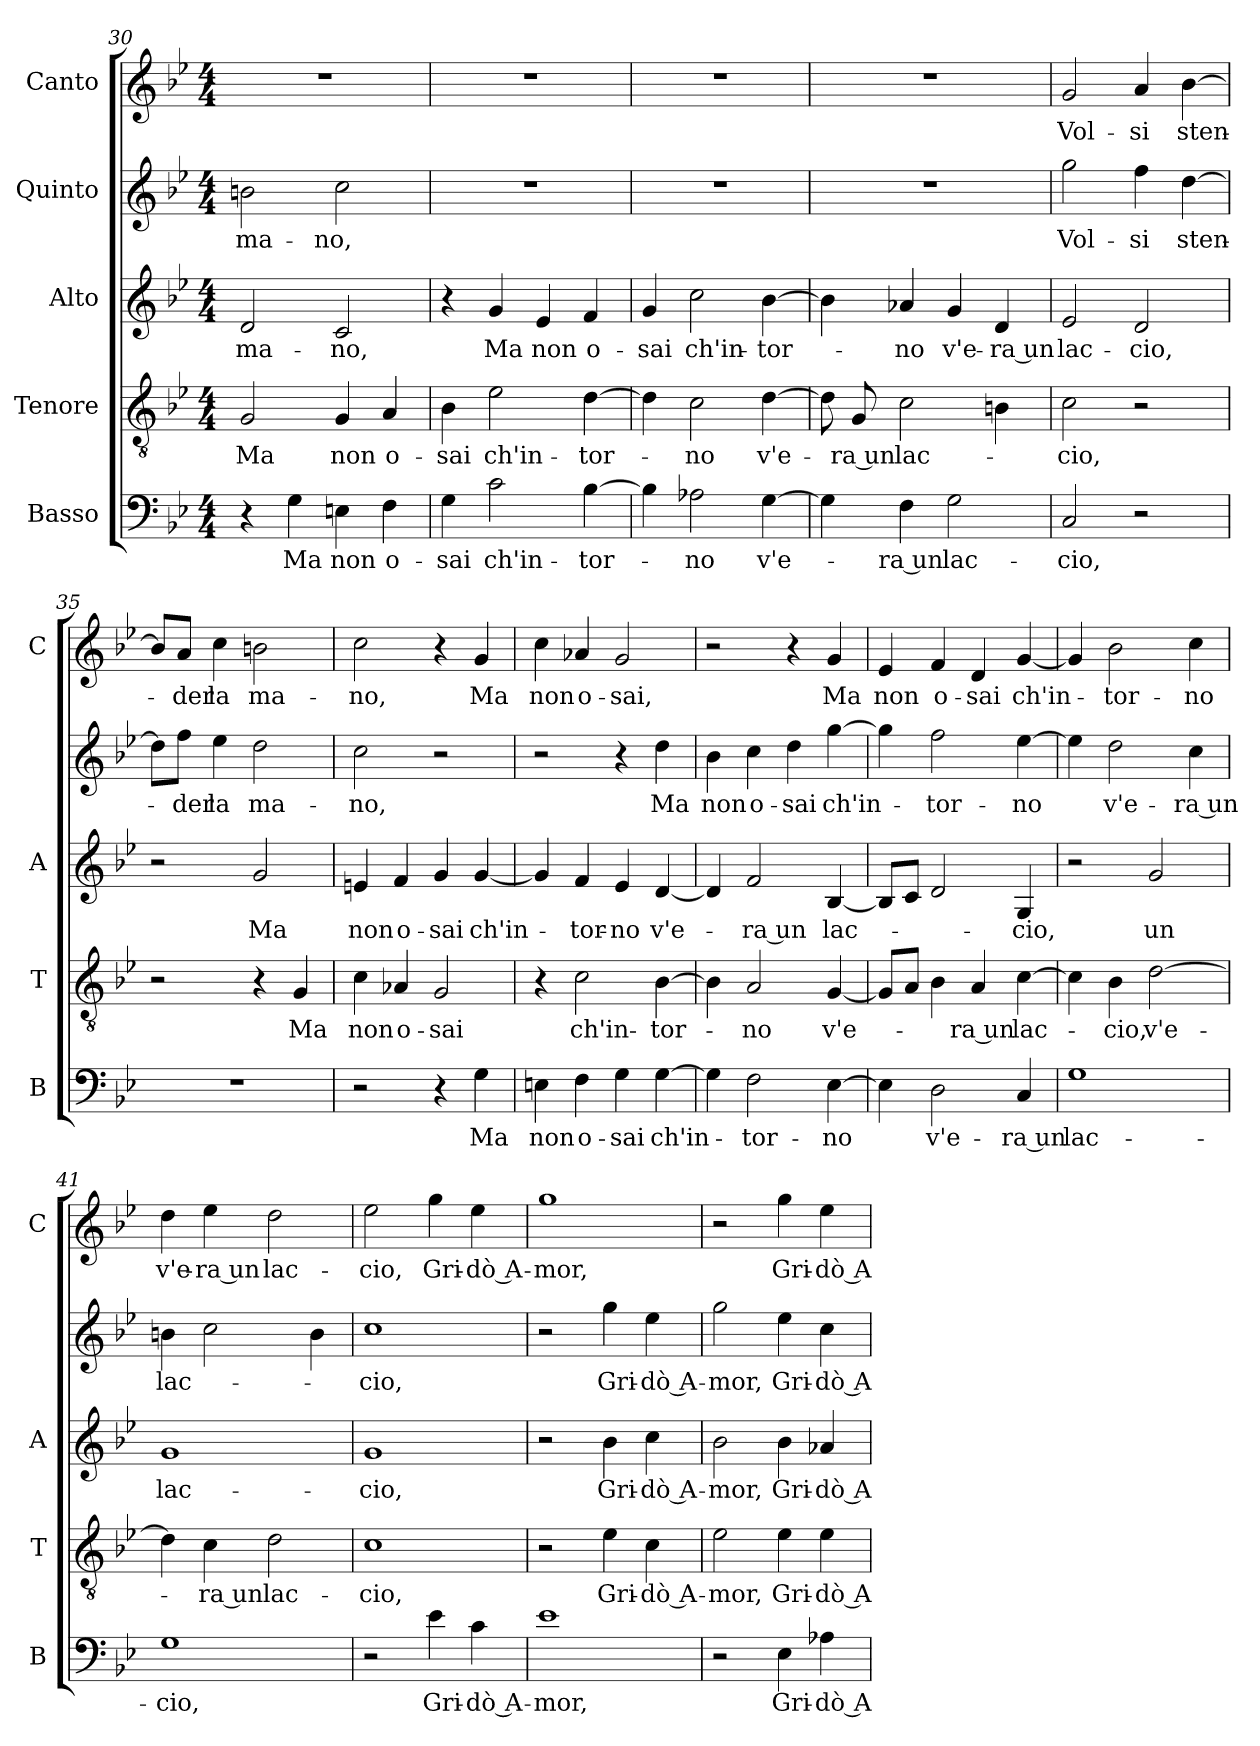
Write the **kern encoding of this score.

**kern	**text	**kern	**text	**kern	**text	**kern	**text	**kern	**text
*part5	*part5	*part4	*part4	*part3	*part3	*part2	*part2	*part1	*part1
*staff5	*staff5	*staff4	*staff4	*staff3	*staff3	*staff2	*staff2	*staff1	*staff1
*I"Basso	*	*I"Tenore	*	*I"Alto	*	*I"Quinto	*	*I"Canto	*
*I'B	*	*I'T	*	*I'A	*	*	*	*I'C	*
*clefF4	*	*clefGv2	*	*clefG2	*	*clefG2	*	*clefG2	*
*k[b-e-]	*	*k[b-e-]	*	*k[b-e-]	*	*k[b-e-]	*	*k[b-e-]	*
*B-:	*	*B-:	*	*B-:	*	*B-:	*	*B-:	*
*M4/4	*	*M4/4	*	*M4/4	*	*M4/4	*	*M4/4	*
=30	=30	=30	=30	=30	=30	=30	=30	=30	=30
!	!	!	!LO:LY:b	!	!LO:LY:b	!	!LO:LY:b	!	!
4r	.	2G/	Ma	2d/	ma-	2bn\	ma-	1r	.
!	!LO:LY:b	!	!	!	!	!	!	!	!
4G\	Ma	.	.	.	.	.	.	.	.
!	!LO:LY:b	!	!LO:LY:b	!	!LO:LY:b	!	!LO:LY:b	!	!
4En\	non	4G/	non	2c/	-no,	2cc\	-no,	.	.
!	!LO:LY:b	!	!LO:LY:b	!	!	!	!	!	!
4F\	o-	4A/	o-	.	.	.	.	.	.
=31	=31	=31	=31	=31	=31	=31	=31	=31	=31
!	!LO:LY:b	!	!LO:LY:b	!	!	!	!	!	!
4G\	-sai	4B-\	-sai	4r	.	1r	.	1r	.
!	!LO:LY:b	!	!LO:LY:b	!	!LO:LY:b	!	!	!	!
2c\	ch'in-	2e-\	ch'in-	4g/	Ma	.	.	.	.
!	!	!	!	!	!LO:LY:b	!	!	!	!
.	.	.	.	4e-/	non	.	.	.	.
!	!LO:LY:b	!	!LO:LY:b	!	!LO:LY:b	!	!	!	!
[4B-\	-tor-	[4d\	-tor-	4f/	o-	.	.	.	.
=32	=32	=32	=32	=32	=32	=32	=32	=32	=32
!	!	!	!	!	!LO:LY:b	!	!	!	!
4B-\]	.	4d\]	.	4g/	-sai	1r	.	1r	.
!	!LO:LY:b	!	!LO:LY:b	!	!LO:LY:b	!	!	!	!
2A-X\	-no	2c\	-no	2cc\	ch'in-	.	.	.	.
!	!LO:LY:b	!	!LO:LY:b	!	!LO:LY:b	!	!	!	!
[4G\	v'e-	[4d\	v'e-	[4b-\	-tor-	.	.	.	.
=33	=33	=33	=33	=33	=33	=33	=33	=33	=33
4G\]	.	8d\]	.	4b-\]	.	1r	.	1r	.
!	!	!	!LO:LY:b	!	!	!	!	!	!
.	.	8G/	-ra un	.	.	.	.	.	.
!	!LO:LY:b	!	!LO:LY:b	!	!LO:LY:b	!	!	!	!
4F\	-ra un	2c\	lac-	4a-X/	-no	.	.	.	.
!	!LO:LY:b	!	!	!	!LO:LY:b	!	!	!	!
2G\	lac-	.	.	4g/	v'e-	.	.	.	.
!	!	!	!	!	!LO:LY:b	!	!	!	!
.	.	4Bn\	.	4d/	-ra un	.	.	.	.
=34	=34	=34	=34	=34	=34	=34	=34	=34	=34
!	!LO:LY:b	!	!LO:LY:b	!	!LO:LY:b	!	!LO:LY:b	!	!LO:LY:b
2C/	-cio,	2c\	-cio,	2e-/	lac-	2gg\	Vol-	2g/	Vol-
!	!	!	!	!	!LO:LY:b	!	!LO:LY:b	!	!LO:LY:b
2r	.	2r	.	2d/	-cio,	4ff\	-si	4a/	-si
!	!	!	!	!	!	!	!LO:LY:b	!	!LO:LY:b
.	.	.	.	.	.	[4dd\	sten-	[4b-\	sten-
=35	=35	=35	=35	=35	=35	=35	=35	=35	=35
1r	.	2r	.	2r	.	8dd\L]	.	8b-/L]	.
!	!	!	!	!	!	!	!LO:LY:b	!	!LO:LY:b
.	.	.	.	.	.	8ff\J	-der	8a/J	-der
!	!	!	!	!	!	!	!LO:LY:b	!	!LO:LY:b
.	.	.	.	.	.	4ee-\	la	4cc\	la
!	!	!	!	!	!LO:LY:b	!	!LO:LY:b	!	!LO:LY:b
.	.	4r	.	2g/	Ma	2dd\	ma-	2bn\	ma-
!	!	!	!LO:LY:b	!	!	!	!	!	!
.	.	4G/	Ma	.	.	.	.	.	.
!!LO:LB:g=z
=36	=36	=36	=36	=36	=36	=36	=36	=36	=36
!	!	!	!LO:LY:b	!	!LO:LY:b	!	!LO:LY:b	!	!LO:LY:b
2r	.	4c\	non	4en/	non	2cc\	-no,	2cc\	-no,
!	!	!	!LO:LY:b	!	!LO:LY:b	!	!	!	!
.	.	4A-X/	o-	4f/	o-	.	.	.	.
!	!	!	!LO:LY:b	!	!LO:LY:b	!	!	!	!
4r	.	2G/	-sai	4g/	-sai	2r	.	4r	.
!	!LO:LY:b	!	!	!	!LO:LY:b	!	!	!	!LO:LY:b
4G\	Ma	.	.	[4g/	ch'in-	.	.	4g/	Ma
=37	=37	=37	=37	=37	=37	=37	=37	=37	=37
!	!LO:LY:b	!	!	!	!	!	!	!	!LO:LY:b
4En\	non	4r	.	4g/]	.	2r	.	4cc\	non
!	!LO:LY:b	!	!LO:LY:b	!	!LO:LY:b	!	!	!	!LO:LY:b
4F\	o-	2c\	ch'in-	4f/	-tor-	.	.	4a-X/	o-
!	!LO:LY:b	!	!	!	!LO:LY:b	!	!	!	!LO:LY:b
4G\	-sai	.	.	4e-/	-no	4r	.	2g/	-sai,
!	!LO:LY:b	!	!LO:LY:b	!	!LO:LY:b	!	!LO:LY:b	!	!
[4G\	ch'in-	[4B-\	-tor-	[4d/	v'e-	4dd\	Ma	.	.
=38	=38	=38	=38	=38	=38	=38	=38	=38	=38
!	!	!	!	!	!	!	!LO:LY:b	!	!
4G\]	.	4B-\]	.	4d/]	.	4b-\	non	2r	.
!	!LO:LY:b	!	!LO:LY:b	!	!LO:LY:b	!	!LO:LY:b	!	!
2F\	-tor-	2A/	-no	2f/	-ra un	4cc\	o-	.	.
!	!	!	!	!	!	!	!LO:LY:b	!	!
.	.	.	.	.	.	4dd\	-sai	4r	.
!	!LO:LY:b	!	!LO:LY:b	!	!LO:LY:b	!	!LO:LY:b	!	!LO:LY:b
[4E-\	-no	[4G/	v'e-	[4B-/	lac-	[4gg\	ch'in-	4g/	Ma
=39	=39	=39	=39	=39	=39	=39	=39	=39	=39
!	!	!	!	!	!	!	!	!	!LO:LY:b
4E-\]	.	8G/L]	.	8B-/L]	.	4gg\]	.	4e-/	non
.	.	8A/J	.	8c/J	.	.	.	.	.
!	!LO:LY:b	!	!	!	!	!	!LO:LY:b	!	!LO:LY:b
2D\	v'e-	4B-\	.	2d/	.	2ff\	-tor-	4f/	o-
!	!	!	!LO:LY:b	!	!	!	!	!	!LO:LY:b
.	.	4A/	-ra un	.	.	.	.	4d/	-sai
!	!LO:LY:b	!	!LO:LY:b	!	!LO:LY:b	!	!LO:LY:b	!	!LO:LY:b
4C/	-ra un	[4c\	lac-	4G/	-cio,	[4ee-\	-no	[4g/	ch'in-
=40	=40	=40	=40	=40	=40	=40	=40	=40	=40
!	!LO:LY:b	!	!	!	!	!	!	!	!
1G	lac-	4c\]	.	2r	.	4ee-\]	.	4g/]	.
!	!	!	!LO:LY:b	!	!	!	!LO:LY:b	!	!LO:LY:b
.	.	4B-\	-cio,	.	.	2dd\	v'e-	2b-\	-tor-
!	!	!	!LO:LY:b	!	!LO:LY:b	!	!	!	!
.	.	[2d\	v'e-	2g/	un	.	.	.	.
!	!	!	!	!	!	!	!LO:LY:b	!	!LO:LY:b
.	.	.	.	.	.	4cc\	-ra un	4cc\	-no
=41	=41	=41	=41	=41	=41	=41	=41	=41	=41
!	!LO:LY:b	!	!	!	!LO:LY:b	!	!LO:LY:b	!	!LO:LY:b
1G	-cio,	4d\]	.	1g	lac-	4bn\	lac-	4dd\	v'e-
!	!	!	!LO:LY:b	!	!	!	!	!	!LO:LY:b
.	.	4c\	-ra un	.	.	2cc\	.	4ee-\	-ra un
!	!	!	!LO:LY:b	!	!	!	!	!	!LO:LY:b
.	.	2d\	lac-	.	.	.	.	2dd\	lac-
.	.	.	.	.	.	4b\	.	.	.
=42	=42	=42	=42	=42	=42	=42	=42	=42	=42
!	!	!	!LO:LY:b	!	!LO:LY:b	!	!LO:LY:b	!	!LO:LY:b
2r	.	1c	-cio,	1g	-cio,	1cc	-cio,	2ee-\	-cio,
!	!LO:LY:b	!	!	!	!	!	!	!	!LO:LY:b
4e-\	Gri-	.	.	.	.	.	.	4gg\	Gri-
!	!LO:LY:b	!	!	!	!	!	!	!	!LO:LY:b
4c\	-dò A-	.	.	.	.	.	.	4ee-\	-dò A-
!!LO:PB:g=z
=43	=43	=43	=43	=43	=43	=43	=43	=43	=43
!	!LO:LY:b	!	!	!	!	!	!	!	!LO:LY:b
1e-	-mor,	2r	.	2r	.	2r	.	1gg	-mor,
!	!	!	!LO:LY:b	!	!LO:LY:b	!	!LO:LY:b	!	!
.	.	4e-\	Gri-	4b-\	Gri-	4gg\	Gri-	.	.
!	!	!	!LO:LY:b	!	!LO:LY:b	!	!LO:LY:b	!	!
.	.	4c\	-dò A-	4cc\	-dò A-	4ee-\	-dò A-	.	.
=44	=44	=44	=44	=44	=44	=44	=44	=44	=44
!	!	!	!LO:LY:b	!	!LO:LY:b	!	!LO:LY:b	!	!
2r	.	2e-\	-mor,	2b-\	-mor,	2gg\	-mor,	2r	.
!	!LO:LY:b	!	!LO:LY:b	!	!LO:LY:b	!	!LO:LY:b	!	!LO:LY:b
4E-\	Gri-	4e-\	Gri-	4b-\	Gri-	4ee-\	Gri-	4gg\	Gri-
!	!LO:LY:b	!	!LO:LY:b	!	!LO:LY:b	!	!LO:LY:b	!	!LO:LY:b
4A-X\	-dò A-	4e-\	-dò A-	4a-X/	-dò A-	4cc\	-dò A-	4ee-\	-dò A-
=	=	=	=	=	=	=	=	=	=
*-	*-	*-	*-	*-	*-	*-	*-	*-	*-
